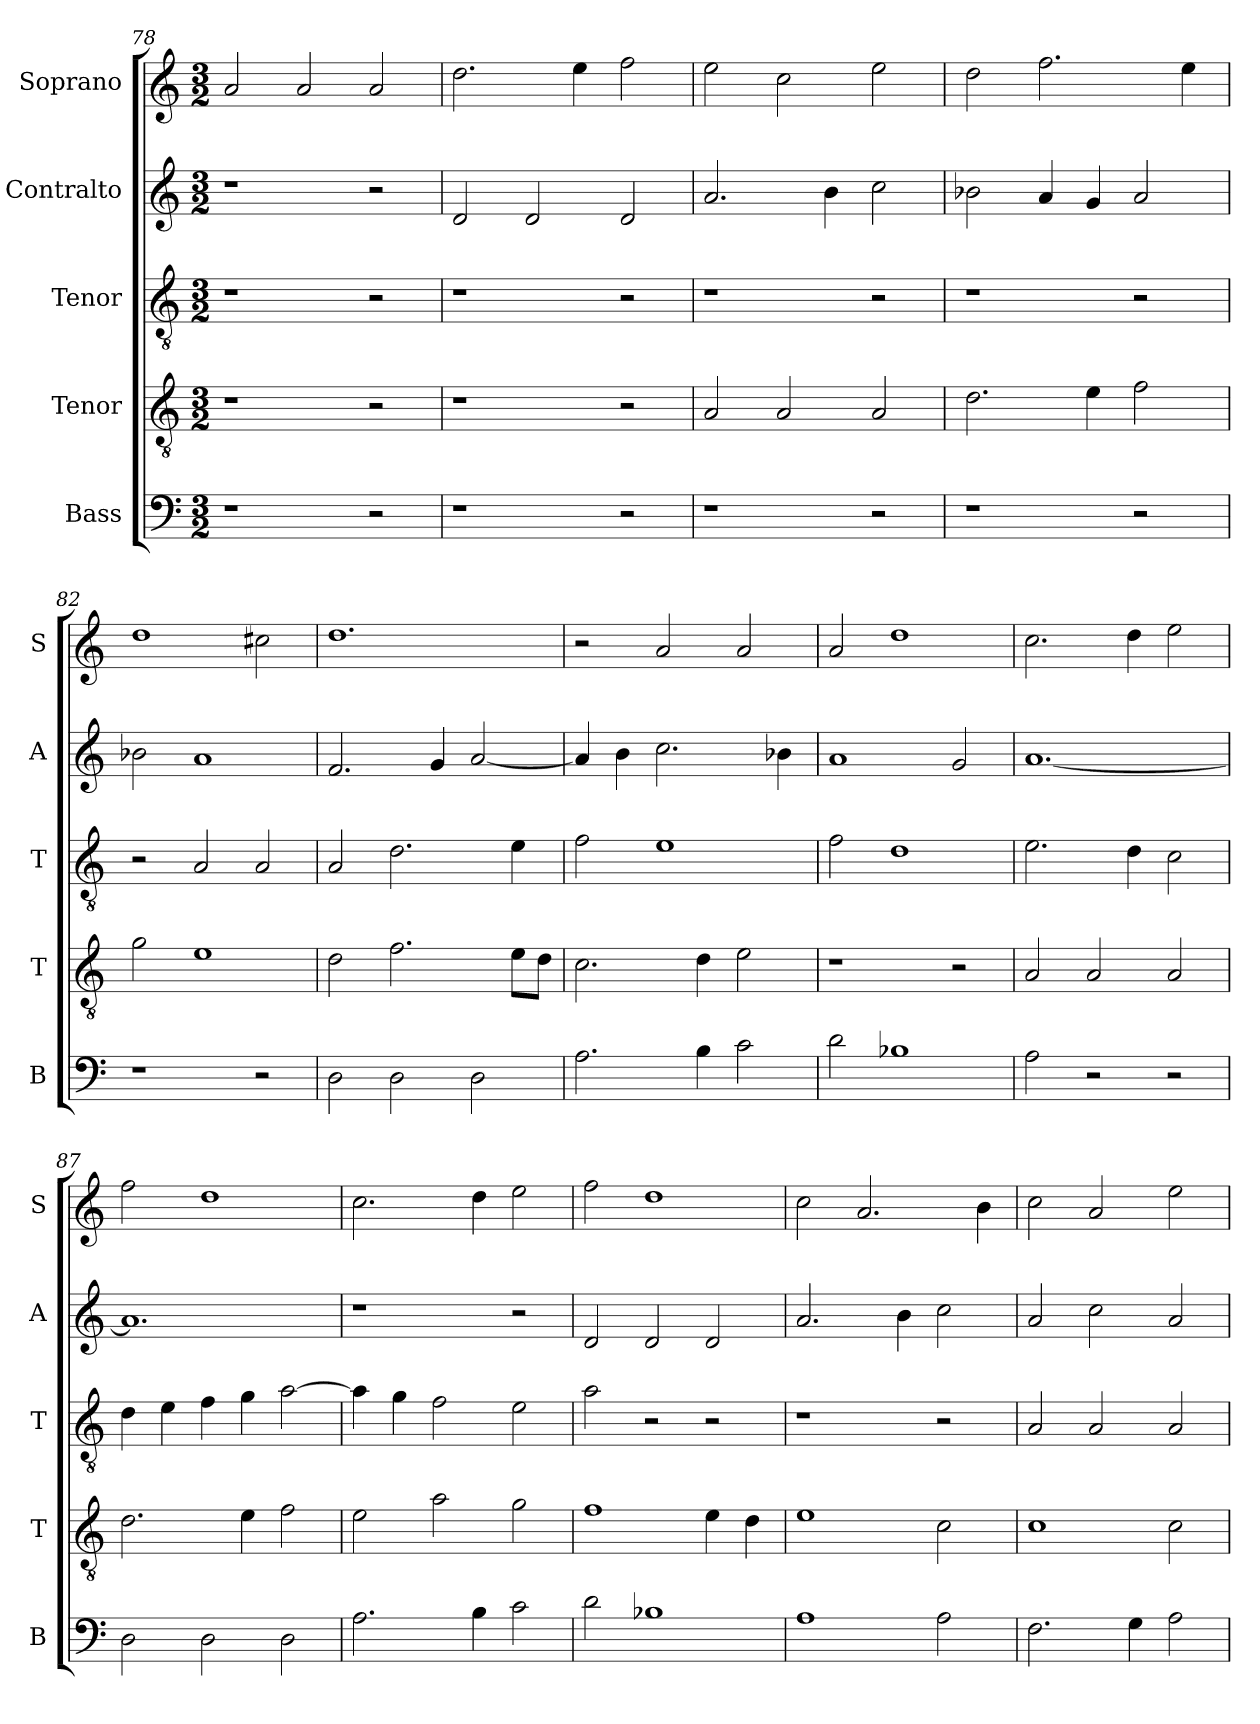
**kern	**kern	**kern	**kern	**kern
*part5	*part4	*part3	*part2	*part1
*staff5	*staff4	*staff3	*staff2	*staff1
*I"Bass	*I"Tenor	*I"Tenor	*I"Contralto	*I"Soprano
*I'B	*I'T	*I'T	*I'A	*I'S
*clefF4	*clefGv2	*clefGv2	*clefG2	*clefG2
*k[]	*k[]	*k[]	*k[]	*k[]
*D:dor	*D:dor	*D:dor	*D:dor	*D:dor
*M3/2	*M3/2	*M3/2	*M3/2	*M3/2
=78	=78	=78	=78	=78
1r	1r	1r	1r	2a
.	.	.	.	2a
2r	2r	2r	2r	2a
=79	=79	=79	=79	=79
1r	1r	1r	2d	2.dd
.	.	.	2d	.
.	.	.	.	4ee
2r	2r	2r	2d	2ff
=80	=80	=80	=80	=80
1r	2A	1r	2.a	2ee
.	2A	.	.	2cc
.	.	.	4b	.
2r	2A	2r	2cc	2ee
=81	=81	=81	=81	=81
1r	2.d	1r	2b-X	2dd
.	.	.	4a	2.ff
.	4e	.	4g	.
2r	2f	2r	2a	.
.	.	.	.	4ee
=82	=82	=82	=82	=82
1r	2g	2r	2b-X	1dd
.	1e	2A	1a	.
2r	.	2A	.	2cc#X
=83	=83	=83	=83	=83
2D	2d	2A	2.f	1.dd
2D	2.f	2.d	.	.
.	.	.	4g	.
2D	.	.	[2a	.
.	8e\L	4e	.	.
.	8d\J	.	.	.
=84	=84	=84	=84	=84
2.A	2.c	2f	4a]	2r
.	.	.	4b	.
.	.	1e	2.cc	2a
4B	4d	.	.	.
2c	2e	.	.	2a
.	.	.	4b-X	.
=85	=85	=85	=85	=85
2d	1r	2f	1a	2a
1B-X	.	1d	.	1dd
.	2r	.	2g	.
=86	=86	=86	=86	=86
2A	2A	2.e	[1.a	2.cc
2r	2A	.	.	.
.	.	4d	.	4dd
2r	2A	2c	.	2ee
=87	=87	=87	=87	=87
2D	2.d	4d	1.a]	2ff
.	.	4e	.	.
2D	.	4f	.	1dd
.	4e	4g	.	.
2D	2f	[2a	.	.
=88	=88	=88	=88	=88
2.A	2e	4a]	1r	2.cc
.	.	4g	.	.
.	2a	2f	.	.
4B	.	.	.	4dd
2c	2g	2e	2r	2ee
=89	=89	=89	=89	=89
2d	1f	2a	2d	2ff
1B-X	.	2r	2d	1dd
.	4e	2r	2d	.
.	4d	.	.	.
=90	=90	=90	=90	=90
1A	1e	1r	2.a	2cc
.	.	.	.	2.a
.	.	.	4b	.
2A	2c	2r	2cc	.
.	.	.	.	4b
=91	=91	=91	=91	=91
2.F	1c	2A	2a	2cc
.	.	2A	2cc	2a
4G	.	.	.	.
2A	2c	2A	2a	2ee
=	=	=	=	=
*-	*-	*-	*-	*-
